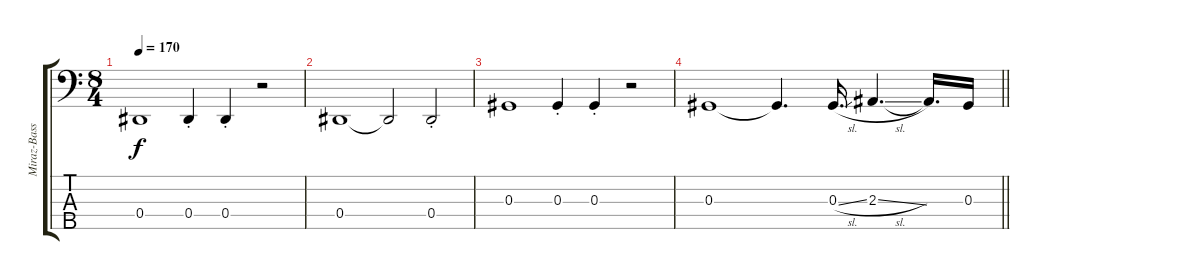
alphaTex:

\track ("Miraz-Bass" "Miraz-Bass") {instrument electricbassfinger}
\staff {score tabs}
\tuning (Gb2 Db2 Ab1 Eb1 Bb0) {hide}
\ts (8 4)
\tempo 170
\clef f4
\ks c
0.4.1{dy f volume 4} 0.4{st}.4 0.4{st}.4 r.2 |
0.4.1 0.4{t}.2 0.4{st}.2 |
0.3.1{volume 0} 0.3{st}.4 0.3{st}.4 r.2 |
\barLineRight lightlight
0.3.1 0.3{t}.4{d} 0.3{sl}.16{d} 2.3{sl}.4{d} 2.3{t}.16{d} 0.3.16
